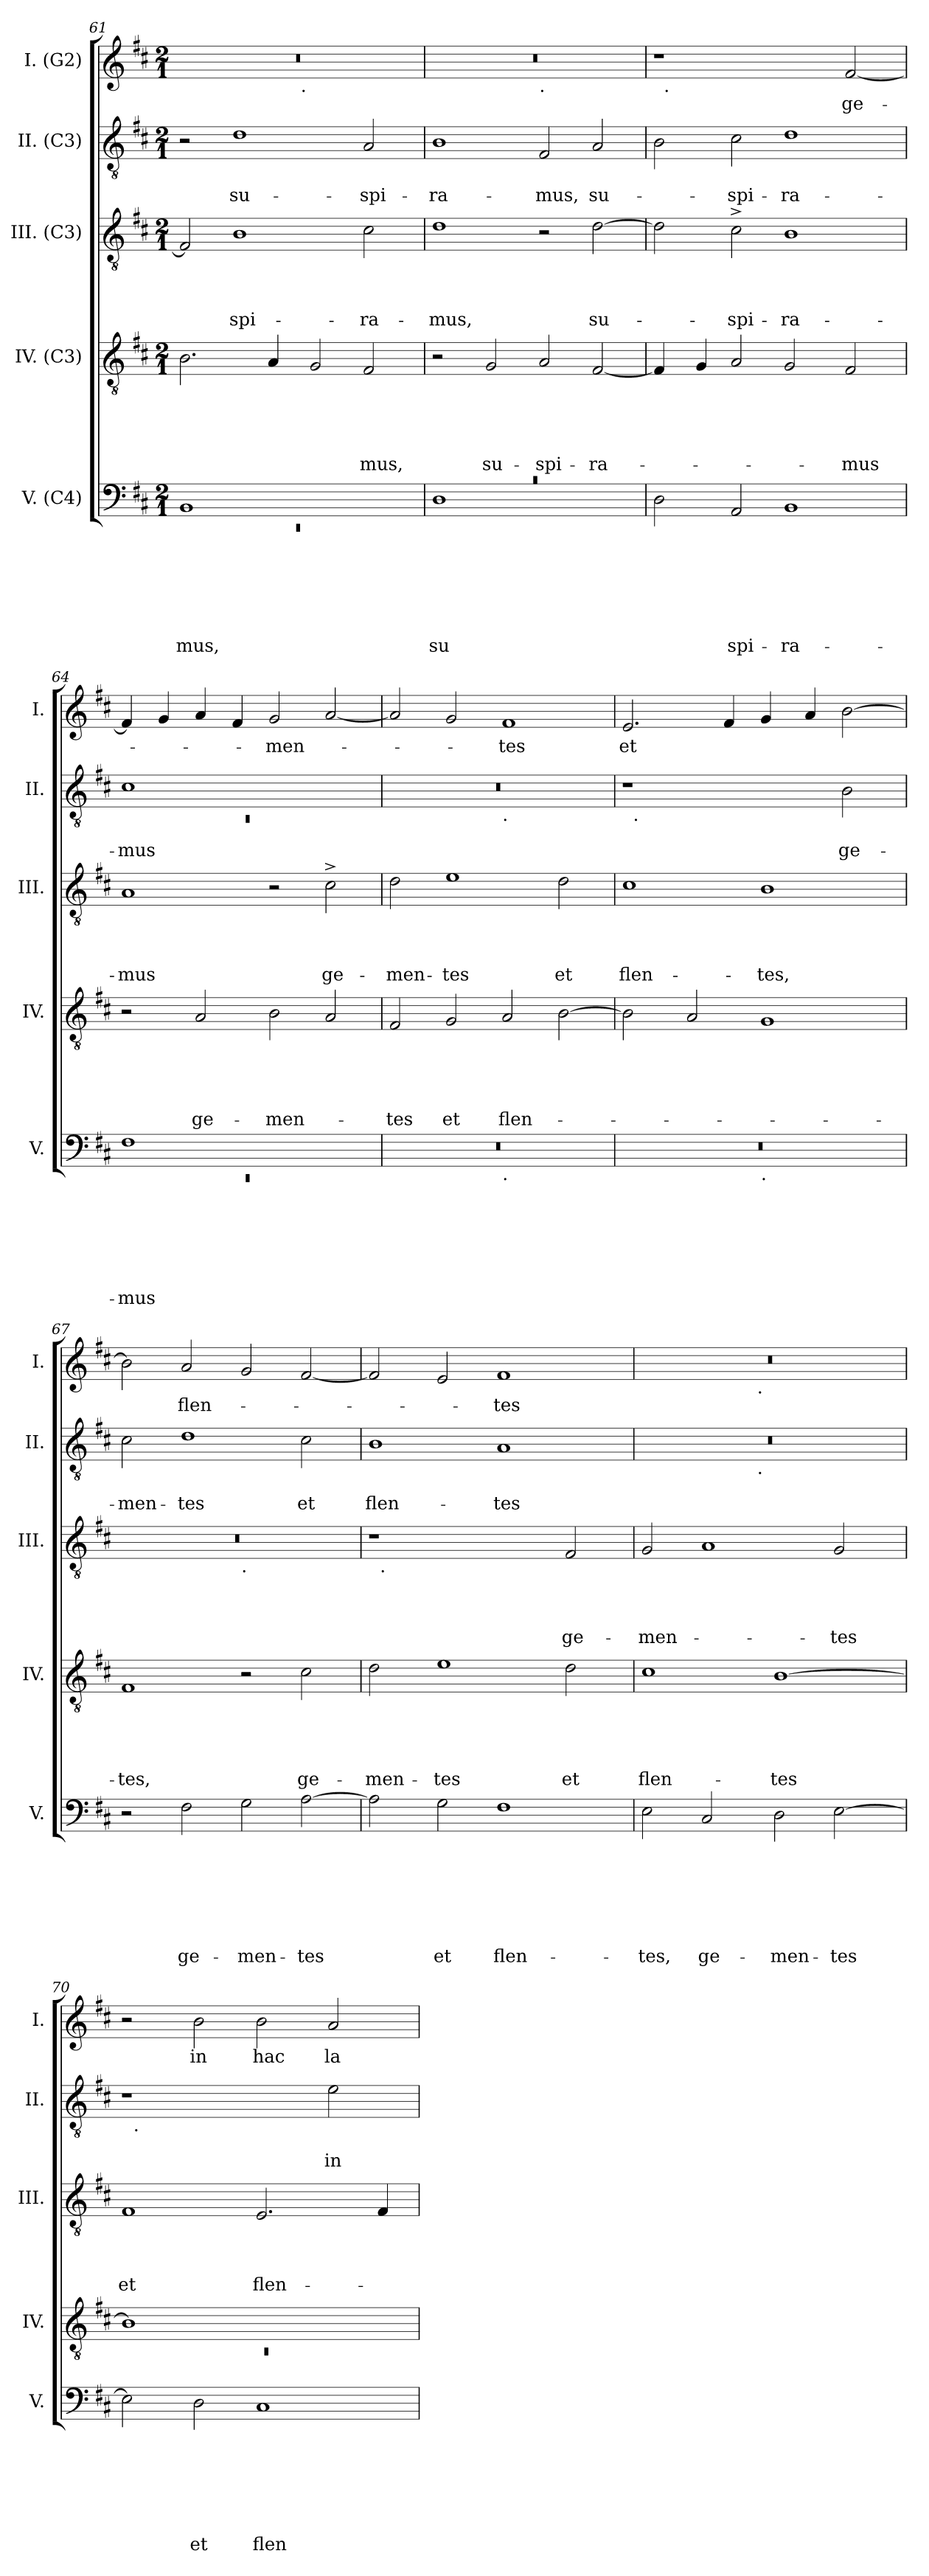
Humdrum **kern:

**kern	**text	**text	**text	**text	**text	**text	**text	**kern	**text	**text	**text	**text	**text	**kern	**text	**text	**text	**text	**kern	**text	**text	**kern	**text
*part5	*part5	*part5	*part5	*part5	*part5	*part5	*part5	*part4	*part4	*part4	*part4	*part4	*part4	*part3	*part3	*part3	*part3	*part3	*part2	*part2	*part2	*part1	*part1
*staff5	*staff5	*staff5	*staff5	*staff5	*staff5	*staff5	*staff5	*staff4	*staff4	*staff4	*staff4	*staff4	*staff4	*staff3	*staff3	*staff3	*staff3	*staff3	*staff2	*staff2	*staff2	*staff1	*staff1
*I"V. (C4)	*	*	*	*	*	*	*	*I"IV. (C3)	*	*	*	*	*	*I"III. (C3)	*	*	*	*	*I"II. (C3)	*	*	*I"I. (G2)	*
*I'V.	*	*	*	*	*	*	*	*I'IV.	*	*	*	*	*	*I'III.	*	*	*	*	*I'II.	*	*	*I'I.	*
*clefF4	*	*	*	*	*	*	*	*clefGv2	*	*	*	*	*	*clefGv2	*	*	*	*	*clefGv2	*	*	*clefG2	*
*k[f#c#]	*	*	*	*	*	*	*	*k[f#c#]	*	*	*	*	*	*k[f#c#]	*	*	*	*	*k[f#c#]	*	*	*k[f#c#]	*
*D:	*	*	*	*	*	*	*	*D:	*	*	*	*	*	*D:	*	*	*	*	*D:	*	*	*D:	*
*M2/1	*	*	*	*	*	*	*	*M2/1	*	*	*	*	*	*M2/1	*	*	*	*	*M2/1	*	*	*M2/1	*
=61	=61	=61	=61	=61	=61	=61	=61	=61	=61	=61	=61	=61	=61	=61	=61	=61	=61	=61	=61	=61	=61	=61	=61
*^	*	*	*	*	*	*	*	*	*	*	*	*	*	*	*	*	*	*	*	*	*	*	*
!	!LO:N:vis=1	!	!	!	!	!	!	!LO:LY:b	!	!	!	!	!	!	!	!	!	!	!	!	!	!	!	!
*	*	*	*	*	*	*	*	*	*	*	*	*	*	*	*	*	*	*	*	*	*	*	*^	*
1BB	0rEE	.	.	.	.	.	.	-mus,	2.B\	.	.	.	.	.	2F#/]	.	.	.	.	2r	.	.	0r	2ryy	.
!	!	!	!	!	!	!	!	!	!	!	!	!	!	!	!	!	!	!	!LO:LY:b	!	!	!LO:LY:b	!	!	!
.	.	.	.	.	.	.	.	.	.	.	.	.	.	.	1B	.	.	.	-spi-	1d	.	su-	.	4...ryy	.
.	.	.	.	.	.	.	.	.	4A/	.	.	.	.	.	.	.	.	.	.	.	.	.	.	.	.
!	!	!	!	!	!	!	!	!	!	!	!	!	!	!	!	!	!	!	!	!	!	!	!	!LO:TX:b:t=.	!
.	.	.	.	.	.	.	.	.	.	.	.	.	.	.	.	.	.	.	.	.	.	.	.	1ryy	.
1ryy	.	.	.	.	.	.	.	.	2G/	.	.	.	.	.	.	.	.	.	.	.	.	.	.	.	.
!	!	!	!	!	!	!	!	!	!	!	!	!	!	!LO:LY:b	!	!	!	!	!LO:LY:b	!	!	!LO:LY:b	!	!	!
.	.	.	.	.	.	.	.	.	2F#/	.	.	.	.	-mus,	2c#\	.	.	.	-ra-	2A/	.	-spi-	.	.	.
.	.	.	.	.	.	.	.	.	.	.	.	.	.	.	.	.	.	.	.	.	.	.	.	32ryy	.
!!LO:PB:g=z	!!
=62	=62	=62	=62	=62	=62	=62	=62	=62	=62	=62	=62	=62	=62	=62	=62	=62	=62	=62	=62	=62	=62	=62	=62	=62	=62
!LO:N:vis=1	!	!	!	!	!	!	!	!LO:LY:b	!	!	!	!	!	!	!	!	!	!	!LO:LY:b	!	!	!LO:LY:b	!	!	!
0rc	1D	.	.	.	.	.	.	su-	2r	.	.	.	.	.	1d	.	.	.	-mus,	1B	.	-ra-	0r	1ryy	.
!	!	!	!	!	!	!	!	!	!	!	!	!	!	!LO:LY:b	!	!	!	!	!	!	!	!	!	!	!
.	.	.	.	.	.	.	.	.	2G/	.	.	.	.	su-	.	.	.	.	.	.	.	.	.	.	.
!	!	!	!	!	!	!	!	!	!	!	!	!	!	!	!	!	!	!	!	!	!	!	!	!LO:TX:b:t=.	!
!	!	!	!	!	!	!	!	!	!	!	!	!	!	!LO:LY:b	!	!	!	!	!	!	!	!LO:LY:b	!	!	!
.	1ryy	.	.	.	.	.	.	.	2A/	.	.	.	.	-spi-	2r	.	.	.	.	2F#/	.	-mus,	.	1ryy	.
!	!	!	!	!	!	!	!	!	!	!	!	!	!	!LO:LY:b	!	!	!	!	!LO:LY:b	!	!	!LO:LY:b	!	!	!
.	.	.	.	.	.	.	.	.	[<2F#/	.	.	.	.	-ra-	[>2d\	.	.	.	su-	2A/	.	su-	.	.	.
*v	*v	*	*	*	*	*	*	*	*	*	*	*	*	*	*	*	*	*	*	*	*	*	*	*	*
=63	=63	=63	=63	=63	=63	=63	=63	=63	=63	=63	=63	=63	=63	=63	=63	=63	=63	=63	=63	=63	=63	=63	=63	=63
2D\	.	.	.	.	.	.	.	4F#/]	.	.	.	.	.	2d\]	.	.	.	.	2B\	.	.	1r	32ryy	.
!	!	!	!	!	!	!	!	!	!	!	!	!	!	!	!	!	!	!	!	!	!	!	!LO:TX:b:t=.	!
.	.	.	.	.	.	.	.	.	.	.	.	.	.	.	.	.	.	.	.	.	.	.	1ryy	.
.	.	.	.	.	.	.	.	4G/	.	.	.	.	.	.	.	.	.	.	.	.	.	.	.	.
!	!	!	!	!	!	!	!LO:LY:b	!	!	!	!	!	!	!	!	!	!	!LO:LY:b	!	!	!LO:LY:b	!	!	!
2AA/	.	.	.	.	.	.	-spi-	2A/	.	.	.	.	.	2c#^>\	.	.	.	-spi-	2c#\	.	-spi-	.	.	.
!	!	!	!	!	!	!	!LO:LY:b	!	!	!	!	!	!	!	!	!	!	!LO:LY:b	!	!	!LO:LY:b	!	!	!
1BB	.	.	.	.	.	.	-ra-	2G/	.	.	.	.	.	1B	.	.	.	-ra-	1d	.	-ra-	2ryy	.	.
.	.	.	.	.	.	.	.	.	.	.	.	.	.	.	.	.	.	.	.	.	.	.	2ryy	.
!	!	!	!	!	!	!	!	!	!	!	!	!	!LO:LY:b	!	!	!	!	!	!	!	!	!	!	!LO:LY:b
.	.	.	.	.	.	.	.	2F#/	.	.	.	.	-mus	.	.	.	.	.	.	.	.	[<2f#/	.	ge-
.	.	.	.	.	.	.	.	.	.	.	.	.	.	.	.	.	.	.	.	.	.	.	4...ryy	.
=64	=64	=64	=64	=64	=64	=64	=64	=64	=64	=64	=64	=64	=64	=64	=64	=64	=64	=64	=64	=64	=64	=64	=64	=64
*^	*	*	*	*	*	*	*	*	*	*	*	*	*	*	*	*	*	*	*^	*	*	*	*	*
!	!LO:N:vis=1	!	!	!	!	!	!	!LO:LY:b	!	!	!	!	!	!	!	!	!	!	!LO:LY:b	!	!LO:N:vis=1	!	!LO:LY:b	!	!	!
*	*	*	*	*	*	*	*	*	*	*	*	*	*	*	*	*	*	*	*	*	*	*	*	*v	*v	*
1F#	0rEE	.	.	.	.	.	.	-mus	2r	.	.	.	.	.	1A	.	.	.	-mus	1c#	0rC	.	-mus	4f#/]	.
.	.	.	.	.	.	.	.	.	.	.	.	.	.	.	.	.	.	.	.	.	.	.	.	4g/	.
!	!	!	!	!	!	!	!	!	!	!	!	!	!	!LO:LY:b	!	!	!	!	!	!	!	!	!	!	!
.	.	.	.	.	.	.	.	.	2A/	.	.	.	.	ge-	.	.	.	.	.	.	.	.	.	4a/	.
.	.	.	.	.	.	.	.	.	.	.	.	.	.	.	.	.	.	.	.	.	.	.	.	4f#/	.
!	!	!	!	!	!	!	!	!	!	!	!	!	!	!LO:LY:b	!	!	!	!	!	!	!	!	!	!	!LO:LY:b
1ryy	.	.	.	.	.	.	.	.	2B\	.	.	.	.	-men-	2r	.	.	.	.	1ryy	.	.	.	2g/	-men-
!	!	!	!	!	!	!	!	!	!	!	!	!	!	!	!	!	!	!	!LO:LY:b	!	!	!	!	!	!
.	.	.	.	.	.	.	.	.	2A/	.	.	.	.	.	2c#^>\	.	.	.	ge-	.	.	.	.	[<2a/	.
=65	=65	=65	=65	=65	=65	=65	=65	=65	=65	=65	=65	=65	=65	=65	=65	=65	=65	=65	=65	=65	=65	=65	=65	=65	=65
!	!	!	!	!	!	!	!	!	!	!	!	!	!	!LO:LY:b	!	!	!	!	!LO:LY:b	!	!	!	!	!	!
0r	1ryy	.	.	.	.	.	.	.	2F#/	.	.	.	.	-tes	2d\	.	.	.	-men-	0r	1ryy	.	.	2a/]	.
!	!	!	!	!	!	!	!	!	!	!	!	!	!	!LO:LY:b	!	!	!	!	!LO:LY:b	!	!	!	!	!	!
.	.	.	.	.	.	.	.	.	2G/	.	.	.	.	et	1e	.	.	.	-tes	.	.	.	.	2g/	.
!	!	!	!	!	!	!	!	!	!	!	!	!	!	!	!	!	!	!	!	!	!LO:TX:b:t=.	!	!	!	!
!	!LO:TX:b:t=.	!	!	!	!	!	!	!	!	!	!	!	!	!	!	!	!	!	!	!	!	!	!	!	!
!	!	!	!	!	!	!	!	!	!	!	!	!	!	!LO:LY:b	!	!	!	!	!	!	!	!	!	!	!LO:LY:b
.	1ryy	.	.	.	.	.	.	.	2A/	.	.	.	.	flen-	.	.	.	.	.	.	1ryy	.	.	1f#	-tes
!	!	!	!	!	!	!	!	!	!	!	!	!	!	!	!	!	!	!	!LO:LY:b	!	!	!	!	!	!
.	.	.	.	.	.	.	.	.	[<2B\	.	.	.	.	.	2d\	.	.	.	et	.	.	.	.	.	.
!!LO:LB:g=z
=66	=66	=66	=66	=66	=66	=66	=66	=66	=66	=66	=66	=66	=66	=66	=66	=66	=66	=66	=66	=66	=66	=66	=66	=66	=66
!	!	!	!	!	!	!	!	!	!	!	!	!	!	!	!	!	!	!	!LO:LY:b	!	!	!	!	!	!LO:LY:b
0r	1ryy	.	.	.	.	.	.	.	2B\]	.	.	.	.	.	1c#	.	.	.	flen-	1r	32ryy	.	.	2.e/	et
!	!	!	!	!	!	!	!	!	!	!	!	!	!	!	!	!	!	!	!	!	!LO:TX:b:t=.	!	!	!	!
.	.	.	.	.	.	.	.	.	.	.	.	.	.	.	.	.	.	.	.	.	1ryy	.	.	.	.
.	.	.	.	.	.	.	.	.	2A/	.	.	.	.	.	.	.	.	.	.	.	.	.	.	.	.
.	.	.	.	.	.	.	.	.	.	.	.	.	.	.	.	.	.	.	.	.	.	.	.	4f#/	.
!	!LO:TX:b:t=.	!	!	!	!	!	!	!	!	!	!	!	!	!	!	!	!	!	!	!	!	!	!	!	!
!	!	!	!	!	!	!	!	!	!	!	!	!	!	!	!	!	!	!	!LO:LY:b	!	!	!	!	!	!
.	1ryy	.	.	.	.	.	.	.	1G	.	.	.	.	.	1B	.	.	.	-tes,	2ryy	.	.	.	4g/	.
.	.	.	.	.	.	.	.	.	.	.	.	.	.	.	.	.	.	.	.	.	2ryy	.	.	.	.
.	.	.	.	.	.	.	.	.	.	.	.	.	.	.	.	.	.	.	.	.	.	.	.	4a/	.
!	!	!	!	!	!	!	!	!	!	!	!	!	!	!	!	!	!	!	!	!	!	!	!LO:LY:b	!	!
.	.	.	.	.	.	.	.	.	.	.	.	.	.	.	.	.	.	.	.	2B\	.	.	ge-	[>2b\	.
.	.	.	.	.	.	.	.	.	.	.	.	.	.	.	.	.	.	.	.	.	4...ryy	.	.	.	.
=67	=67	=67	=67	=67	=67	=67	=67	=67	=67	=67	=67	=67	=67	=67	=67	=67	=67	=67	=67	=67	=67	=67	=67	=67	=67
!	!	!	!	!	!	!	!	!	!	!	!	!	!	!LO:LY:b	!	!	!	!	!	!	!	!	!LO:LY:b	!	!
*v	*v	*	*	*	*	*	*	*	*	*	*	*	*	*	*^	*	*	*	*	*v	*v	*	*	*	*
2r	.	.	.	.	.	.	.	1F#	.	.	.	.	-tes,	0r	1ryy	.	.	.	.	2c#\	.	-men-	2b\]	.
!	!	!	!	!	!	!	!LO:LY:b	!	!	!	!	!	!	!	!	!	!	!	!	!	!	!LO:LY:b	!	!LO:LY:b
2F#\	.	.	.	.	.	.	ge-	.	.	.	.	.	.	.	.	.	.	.	.	1d	.	-tes	2a/	flen-
!	!	!	!	!	!	!	!	!	!	!	!	!	!	!	!LO:TX:b:t=.	!	!	!	!	!	!	!	!	!
!	!	!	!	!	!	!	!LO:LY:b	!	!	!	!	!	!	!	!	!	!	!	!	!	!	!	!	!
2G\	.	.	.	.	.	.	-men-	2r	.	.	.	.	.	.	1ryy	.	.	.	.	.	.	.	2g/	.
!	!	!	!	!	!	!	!LO:LY:b	!	!	!	!	!	!LO:LY:b	!	!	!	!	!	!	!	!	!LO:LY:b	!	!
[>2A\	.	.	.	.	.	.	-tes	2c#\	.	.	.	.	ge-	.	.	.	.	.	.	2c#\	.	et	[<2f#/	.
=68	=68	=68	=68	=68	=68	=68	=68	=68	=68	=68	=68	=68	=68	=68	=68	=68	=68	=68	=68	=68	=68	=68	=68	=68
!	!	!	!	!	!	!	!	!	!	!	!	!	!LO:LY:b	!	!	!	!	!	!	!	!	!LO:LY:b	!	!
2A\]	.	.	.	.	.	.	.	2d\	.	.	.	.	-men-	1r	32ryy	.	.	.	.	1B	.	flen-	2f#/]	.
!	!	!	!	!	!	!	!	!	!	!	!	!	!	!	!LO:TX:b:t=.	!	!	!	!	!	!	!	!	!
.	.	.	.	.	.	.	.	.	.	.	.	.	.	.	1ryy	.	.	.	.	.	.	.	.	.
!	!	!	!	!	!	!	!LO:LY:b	!	!	!	!	!	!LO:LY:b	!	!	!	!	!	!	!	!	!	!	!
2G\	.	.	.	.	.	.	et	1e	.	.	.	.	-tes	.	.	.	.	.	.	.	.	.	2e/	.
!	!	!	!	!	!	!	!LO:LY:b	!	!	!	!	!	!	!	!	!	!	!	!	!	!	!LO:LY:b	!	!LO:LY:b
1F#	.	.	.	.	.	.	flen-	.	.	.	.	.	.	2ryy	.	.	.	.	.	1A	.	-tes	1f#	-tes
.	.	.	.	.	.	.	.	.	.	.	.	.	.	.	2ryy	.	.	.	.	.	.	.	.	.
!	!	!	!	!	!	!	!	!	!	!	!	!	!LO:LY:b	!	!	!	!	!	!LO:LY:b	!	!	!	!	!
.	.	.	.	.	.	.	.	2d\	.	.	.	.	et	2F#/	.	.	.	.	ge-	.	.	.	.	.
.	.	.	.	.	.	.	.	.	.	.	.	.	.	.	4...ryy	.	.	.	.	.	.	.	.	.
=69	=69	=69	=69	=69	=69	=69	=69	=69	=69	=69	=69	=69	=69	=69	=69	=69	=69	=69	=69	=69	=69	=69	=69	=69
!	!	!	!	!	!	!	!LO:LY:b	!	!	!	!	!	!LO:LY:b	!	!	!	!	!	!LO:LY:b	!	!	!	!	!
*	*	*	*	*	*	*	*	*	*	*	*	*	*	*v	*v	*	*	*	*	*^	*	*	*^	*
2E\	.	.	.	.	.	.	-tes,	1c#	.	.	.	.	flen-	2G/	.	.	.	-men-	0r	2...ryy	.	.	0r	2...ryy	.
!	!	!	!	!	!	!	!LO:LY:b	!	!	!	!	!	!	!	!	!	!	!	!	!	!	!	!	!	!
2C#/	.	.	.	.	.	.	ge-	.	.	.	.	.	.	1A	.	.	.	.	.	.	.	.	.	.	.
!	!	!	!	!	!	!	!	!	!	!	!	!	!	!	!	!	!	!	!	!	!	!	!	!LO:TX:b:t=.	!
!	!	!	!	!	!	!	!	!	!	!	!	!	!	!	!	!	!	!	!	!LO:TX:b:t=.	!	!	!	!	!
.	.	.	.	.	.	.	.	.	.	.	.	.	.	.	.	.	.	.	.	1ryy	.	.	.	1ryy	.
!	!	!	!	!	!	!	!LO:LY:b	!	!	!	!	!	!LO:LY:b	!	!	!	!	!	!	!	!	!	!	!	!
2D\	.	.	.	.	.	.	-men-	[<1B	.	.	.	.	-tes	.	.	.	.	.	.	.	.	.	.	.	.
!	!	!	!	!	!	!	!LO:LY:b	!	!	!	!	!	!	!	!	!	!	!LO:LY:b	!	!	!	!	!	!	!
[<2E\	.	.	.	.	.	.	-tes	.	.	.	.	.	.	2G/	.	.	.	-tes	.	.	.	.	.	.	.
.	.	.	.	.	.	.	.	.	.	.	.	.	.	.	.	.	.	.	.	16ryy	.	.	.	16ryy	.
!!LO:LB:g=z
=70	=70	=70	=70	=70	=70	=70	=70	=70	=70	=70	=70	=70	=70	=70	=70	=70	=70	=70	=70	=70	=70	=70	=70	=70	=70
*	*	*	*	*	*	*	*	*^	*	*	*	*	*	*	*	*	*	*	*	*	*	*	*	*	*
!	!	!	!	!	!	!	!	!	!LO:N:vis=1	!	!	!	!	!	!	!	!	!	!LO:LY:b	!	!	!	!	!	!	!
*	*	*	*	*	*	*	*	*	*	*	*	*	*	*	*	*	*	*	*	*	*	*	*	*v	*v	*
2E\]	.	.	.	.	.	.	.	1B]	0rC	.	.	.	.	.	1F#	.	.	.	et	1r	32ryy	.	.	2r	.
!	!	!	!	!	!	!	!	!	!	!	!	!	!	!	!	!	!	!	!	!	!LO:TX:b:t=.	!	!	!	!
.	.	.	.	.	.	.	.	.	.	.	.	.	.	.	.	.	.	.	.	.	1ryy	.	.	.	.
!	!	!	!	!	!	!	!LO:LY:b	!	!	!	!	!	!	!	!	!	!	!	!	!	!	!	!	!	!LO:LY:b
2D\	.	.	.	.	.	.	et	.	.	.	.	.	.	.	.	.	.	.	.	.	.	.	.	2b\	in
!	!	!	!	!	!	!	!LO:LY:b	!	!	!	!	!	!	!	!	!	!	!	!LO:LY:b	!	!	!	!	!	!LO:LY:b
1C#	.	.	.	.	.	.	flen-	1ryy	.	.	.	.	.	.	2.E/	.	.	.	flen-	2ryy	.	.	.	2b\	hac
.	.	.	.	.	.	.	.	.	.	.	.	.	.	.	.	.	.	.	.	.	2ryy	.	.	.	.
!	!	!	!	!	!	!	!	!	!	!	!	!	!	!	!	!	!	!	!	!	!	!	!LO:LY:b	!	!LO:LY:b
.	.	.	.	.	.	.	.	.	.	.	.	.	.	.	.	.	.	.	.	2e\	.	.	in	2a/	la-
.	.	.	.	.	.	.	.	.	.	.	.	.	.	.	.	.	.	.	.	.	4...ryy	.	.	.	.
.	.	.	.	.	.	.	.	.	.	.	.	.	.	.	4F#/	.	.	.	.	.	.	.	.	.	.
*	*	*	*	*	*	*	*	*v	*v	*	*	*	*	*	*	*	*	*	*	*v	*v	*	*	*	*
=	=	=	=	=	=	=	=	=	=	=	=	=	=	=	=	=	=	=	=	=	=	=	=
*-	*-	*-	*-	*-	*-	*-	*-	*-	*-	*-	*-	*-	*-	*-	*-	*-	*-	*-	*-	*-	*-	*-	*-
